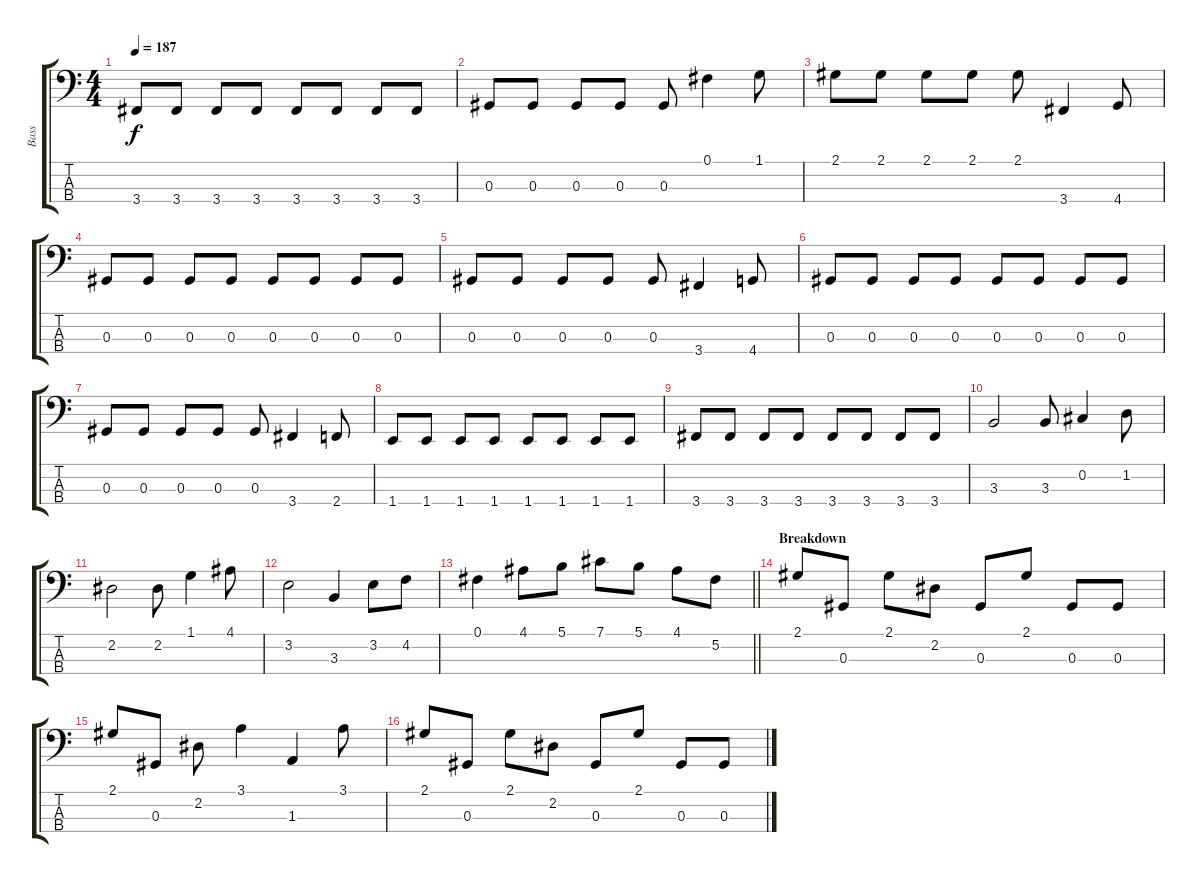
\track ("Bass" "Bass") {instrument electricbassfinger}
\staff {score tabs}
\tuning (Gb2 Db2 Ab1 Eb1) {hide}
\ts (4 4)
\tempo 187
\clef f4
\ks c
3.4.8{dy f} 3.4.8 3.4.8 3.4.8 3.4.8 3.4.8 3.4.8 3.4.8 |
0.3.8 0.3.8 0.3.8 0.3.8 0.3.8 0.1.4 1.1.8 |
2.1.8 2.1.8 2.1.8 2.1.8 2.1.8 3.4.4 4.4.8 |
0.3.8 0.3.8 0.3.8 0.3.8 0.3.8 0.3.8 0.3.8 0.3.8 |
0.3.8 0.3.8 0.3.8 0.3.8 0.3.8 3.4.4 4.4.8 |
0.3.8 0.3.8 0.3.8 0.3.8 0.3.8 0.3.8 0.3.8 0.3.8 |
0.3.8 0.3.8 0.3.8 0.3.8 0.3.8 3.4.4 2.4.8 |
1.4.8 1.4.8 1.4.8 1.4.8 1.4.8 1.4.8 1.4.8 1.4.8 |
3.4.8 3.4.8 3.4.8 3.4.8 3.4.8 3.4.8 3.4.8 3.4.8 |
3.3.2 3.3.8 0.2.4 1.2.8 |
2.2.2 2.2.8 1.1.4 4.1.8 |
3.2.2 3.3.4 3.2.8 4.2.8 |
\barLineRight lightlight
0.1.4 4.1.8 5.1.8 7.1.8 5.1.8 4.1.8 5.2.8 |
\section ("" "Breakdown")
2.1.8 0.3.8 2.1.8 2.2.8 0.3.8 2.1.8 0.3.8 0.3.8 |
2.1.8 0.3.8 2.2.8 3.1.4 1.3.4 3.1.8 |
2.1.8 0.3.8 2.1.8 2.2.8 0.3.8 2.1.8 0.3.8 0.3.8
